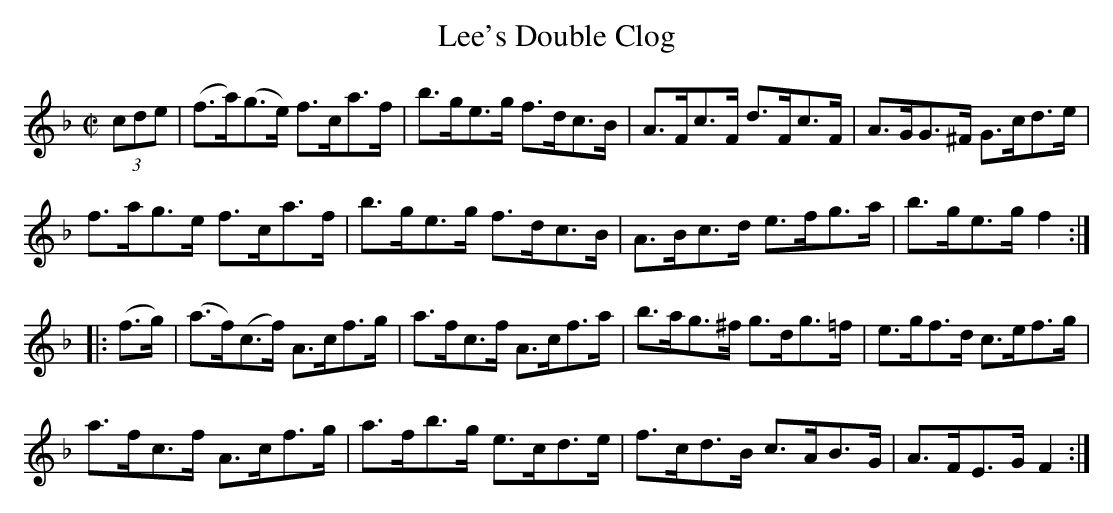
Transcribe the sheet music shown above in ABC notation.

X:1
T:Lee's Double Clog
M:C|
L:1/8
K:F
(3cde | (f>a)(g>e) f>ca>f | b>ge>g f>dc>B | A>Fc>F d>Fc>F | A>GG>^F G>cd>e |
f>ag>e f>ca>f|b>ge>g f>dc>B | A>Bc>d e>fg>a | b>ge>g f2 :|
|: (f>g) | (a>f)(c>f) A>cf>g |a>fc>f A>cf>a |b>ag>^f g>dg>=f | e>gf>d c>ef>g |
a>fc>f A>cf>g | a>fb>g e>cd>e |f>cd>B c>AB>G | A>FE>G F2 :|]
